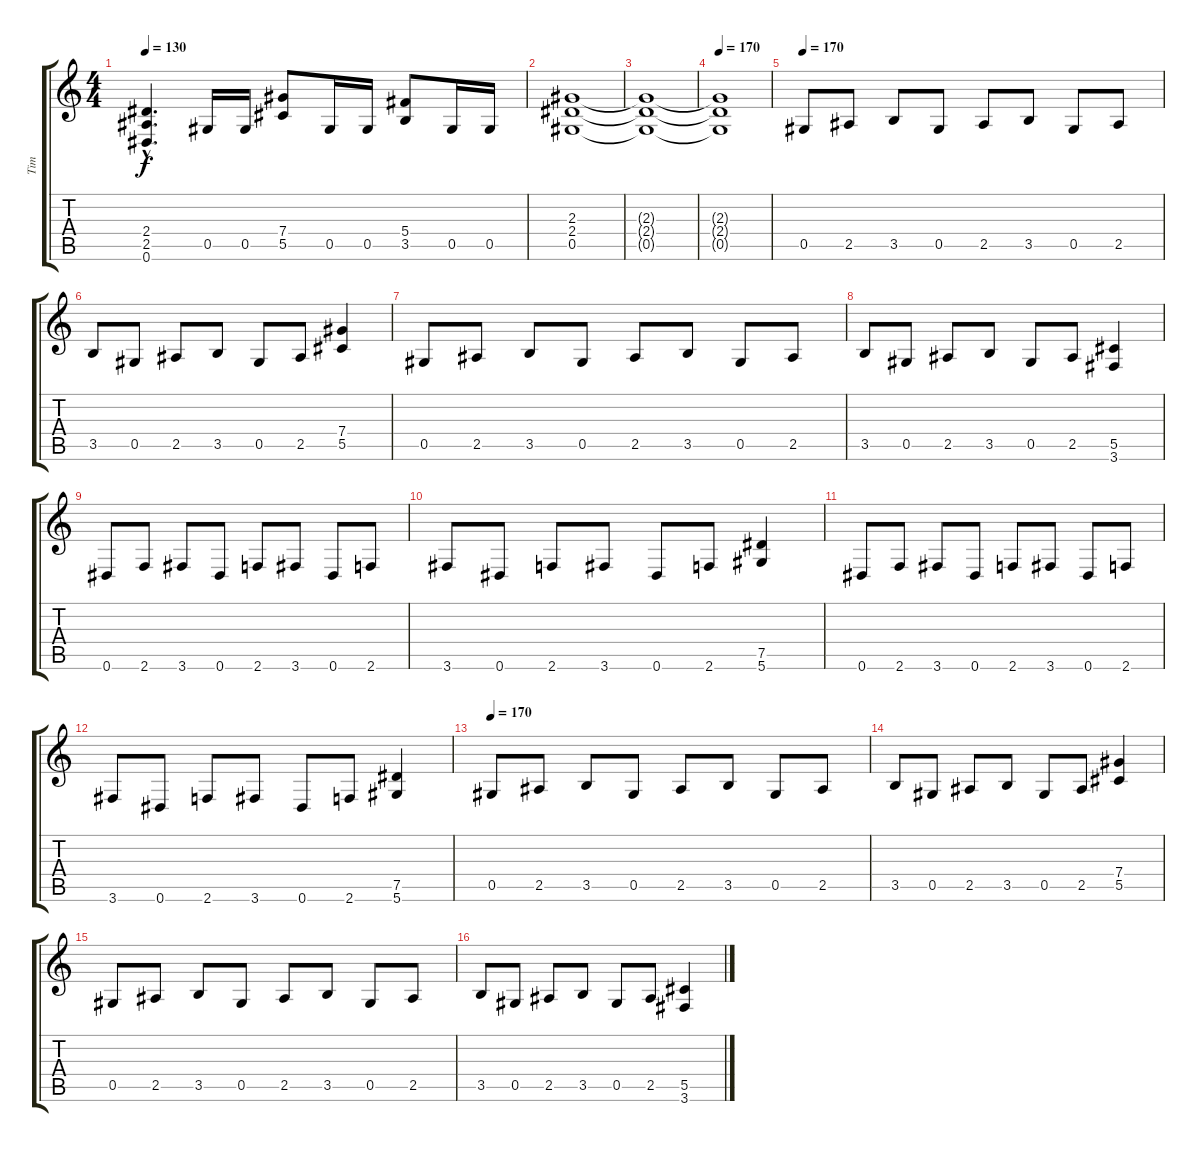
\track ("Tim" "Tim") {instrument overdrivenguitar}
\staff {score tabs}
\tuning (Eb4 Bb3 Gb3 Db3 Ab2 Eb2) {hide}
\ts (4 4)
\tempo 130
\clef g2
\ks c
(2.4{hac t} 2.5{hac t} 0.6{hac t}).4{d dy f} 0.5.16 0.5.16 (7.4 5.5).8 0.5.16 0.5.16 (5.4 3.5).8 0.5.16 0.5.16 |
(2.3 2.4 0.5).1 |
(2.3{t} 2.4{t} 0.5{t}).1 |
\tempo 170
(2.3{t} 2.4{t} 0.5{t}).1 |
\tempo 170
0.5.8 2.5.8 3.5.8 0.5.8 2.5.8 3.5.8 0.5.8 2.5.8 |
3.5.8 0.5.8 2.5.8 3.5.8 0.5.8 2.5.8 (7.4 5.5).4 |
0.5.8 2.5.8 3.5.8 0.5.8 2.5.8 3.5.8 0.5.8 2.5.8 |
3.5.8 0.5.8 2.5.8 3.5.8 0.5.8 2.5.8 (5.5 3.6).4 |
0.6.8 2.6.8 3.6.8 0.6.8 2.6.8 3.6.8 0.6.8 2.6.8 |
3.6.8 0.6.8 2.6.8 3.6.8 0.6.8 2.6.8 (7.5 5.6).4 |
0.6.8 2.6.8 3.6.8 0.6.8 2.6.8 3.6.8 0.6.8 2.6.8 |
3.6.8 0.6.8 2.6.8 3.6.8 0.6.8 2.6.8 (7.5 5.6).4 |
\tempo 170
0.5.8 2.5.8 3.5.8 0.5.8 2.5.8 3.5.8 0.5.8 2.5.8 |
3.5.8 0.5.8 2.5.8 3.5.8 0.5.8 2.5.8 (7.4 5.5).4 |
0.5.8 2.5.8 3.5.8 0.5.8 2.5.8 3.5.8 0.5.8 2.5.8 |
3.5.8 0.5.8 2.5.8 3.5.8 0.5.8 2.5.8 (5.5 3.6).4
